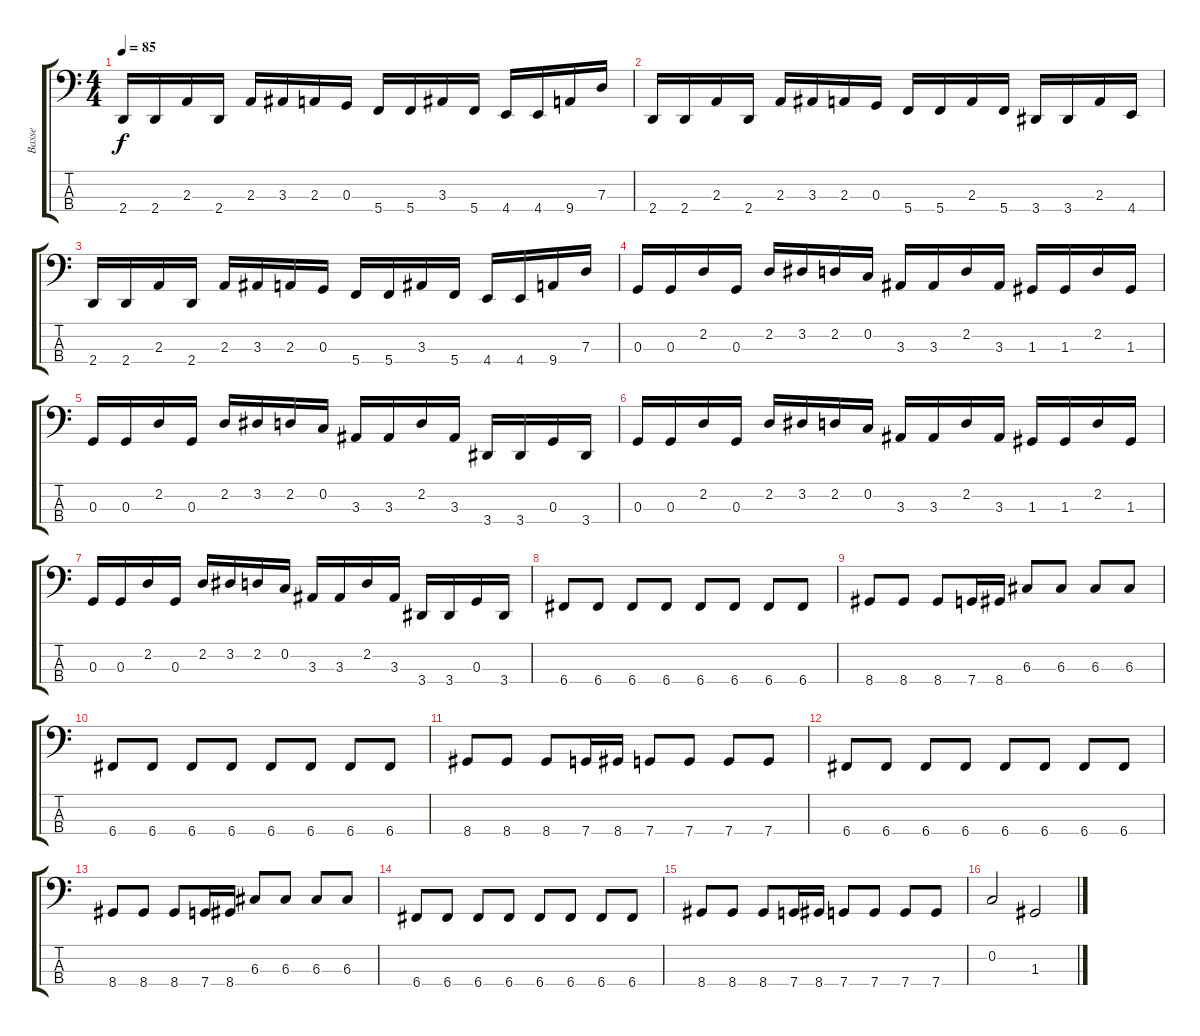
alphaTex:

\track ("Basse" "Basse") {instrument electricbassfinger}
\staff {score tabs}
\tuning (F2 C2 G1 C1) {hide}
\ts (4 4)
\tempo 85
\clef f4
\ks c
2.4.16{dy f} 2.4.16 2.3.16 2.4.16 2.3.16 3.3.16 2.3.16 0.3.16 5.4.16 5.4.16 3.3.16 5.4.16 4.4.16 4.4.16 9.4.16 7.3.16 |
2.4.16 2.4.16 2.3.16 2.4.16 2.3.16 3.3.16 2.3.16 0.3.16 5.4.16 5.4.16 2.3.16 5.4.16 3.4.16 3.4.16 2.3.16 4.4.16 |
2.4.16 2.4.16 2.3.16 2.4.16 2.3.16 3.3.16 2.3.16 0.3.16 5.4.16 5.4.16 3.3.16 5.4.16 4.4.16 4.4.16 9.4.16 7.3.16 |
0.3.16 0.3.16 2.2.16 0.3.16 2.2.16 3.2.16 2.2.16 0.2.16 3.3.16 3.3.16 2.2.16 3.3.16 1.3.16 1.3.16 2.2.16 1.3.16 |
0.3.16 0.3.16 2.2.16 0.3.16 2.2.16 3.2.16 2.2.16 0.2.16 3.3.16 3.3.16 2.2.16 3.3.16 3.4.16 3.4.16 0.3.16 3.4.16 |
0.3.16 0.3.16 2.2.16 0.3.16 2.2.16 3.2.16 2.2.16 0.2.16 3.3.16 3.3.16 2.2.16 3.3.16 1.3.16 1.3.16 2.2.16 1.3.16 |
0.3.16 0.3.16 2.2.16 0.3.16 2.2.16 3.2.16 2.2.16 0.2.16 3.3.16 3.3.16 2.2.16 3.3.16 3.4.16 3.4.16 0.3.16 3.4.16 |
6.4.8 6.4.8 6.4.8 6.4.8 6.4.8 6.4.8 6.4.8 6.4.8 |
8.4.8 8.4.8 8.4.8 7.4.16 8.4.16 6.3.8 6.3.8 6.3.8 6.3.8 |
6.4.8 6.4.8 6.4.8 6.4.8 6.4.8 6.4.8 6.4.8 6.4.8 |
8.4.8 8.4.8 8.4.8 7.4.16 8.4.16 7.4.8 7.4.8 7.4.8 7.4.8 |
6.4.8 6.4.8 6.4.8 6.4.8 6.4.8 6.4.8 6.4.8 6.4.8 |
8.4.8 8.4.8 8.4.8 7.4.16 8.4.16 6.3.8 6.3.8 6.3.8 6.3.8 |
6.4.8 6.4.8 6.4.8 6.4.8 6.4.8 6.4.8 6.4.8 6.4.8 |
8.4.8 8.4.8 8.4.8 7.4.16 8.4.16 7.4.8 7.4.8 7.4.8 7.4.8 |
0.2.2 1.3.2
